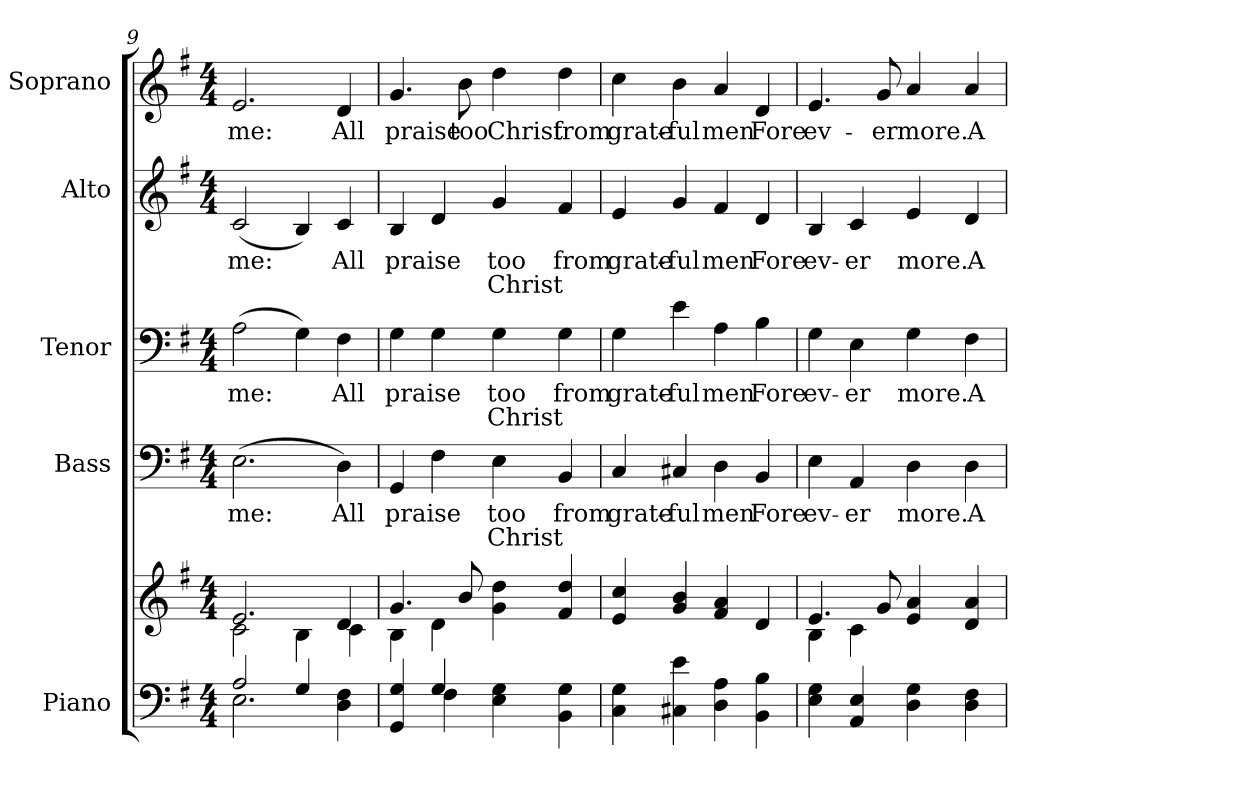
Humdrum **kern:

**kern	**kern	**kern	**text	**text	**kern	**text	**text	**kern	**text	**text	**kern	**text
*part5	*part5	*part4	*part4	*part4	*part3	*part3	*part3	*part2	*part2	*part2	*part1	*part1
*staff6	*staff5	*staff4	*staff4	*staff4	*staff3	*staff3	*staff3	*staff2	*staff2	*staff2	*staff1	*staff1
*I"Piano	*	*I"Bass	*	*	*I"Tenor	*	*	*I"Alto	*	*	*I"Soprano	*
*I'Pno.	*	*I'B.	*	*	*I'T.	*	*	*I'A.	*	*	*I'S.	*
!!LO:PB:g=z
*clefF4	*clefG2	*clefF4	*	*	*clefF4	*	*	*clefG2	*	*	*clefG2	*
*k[f#]	*k[f#]	*k[f#]	*	*	*k[f#]	*	*	*k[f#]	*	*	*k[f#]	*
*G:	*G:	*G:	*	*	*G:	*	*	*G:	*	*	*G:	*
*M4/4	*M4/4	*M4/4	*	*	*M4/4	*	*	*M4/4	*	*	*M4/4	*
=9	=9	=9	=9	=9	=9	=9	=9	=9	=9	=9	=9	=9
*^	*^	*	*	*	*	*	*	*	*	*	*	*
!	!	!	!	!	!LO:LY:b:color=#000000	!	!	!	!	!	!	!	!	!
!	!	!	!	!	!	!	!	!LO:LY:b:color=#000000	!	!	!	!	!	!
!	!	!	!	!	!	!	!	!	!	!	!LO:LY:b:color=#000000	!	!	!
!	!	!	!	!	!	!	!	!	!	!	!	!	!	!LO:LY:b:color=#000000
2Ai/	2.Ei\	2.ei/	2ci\	(2.Ei\	me:	.	(2Ai\	me:	.	(2ci/	me:	.	2.ei/	me:
4Gi/	.	.	4Bi\	.	.	.	4Gi\)	.	.	4Bi/)	.	.	.	.
!	!	!	!	!	!LO:LY:b:color=#000000	!	!	!	!	!	!	!	!	!
!	!	!	!	!	!	!	!	!LO:LY:b:color=#000000	!	!	!	!	!	!
!	!	!	!	!	!	!	!	!	!	!	!LO:LY:b:color=#000000	!	!	!
!	!	!	!	!	!	!	!	!	!	!	!	!	!	!LO:LY:b:color=#000000
4Di\ 4F#i	4ryy	4di/	4ci\	4Di\)	All	.	4F#i\	All	.	4ci/	All	.	4di/	All
!!LO:PB:g=z
=10	=10	=10	=10	=10	=10	=10	=10	=10	=10	=10	=10	=10	=10	=10
!	!	!	!	!	!LO:LY:b:color=#000000	!	!	!	!	!	!	!	!	!
!	!	!	!	!	!	!	!	!LO:LY:b:color=#000000	!	!	!	!	!	!
!	!	!	!	!	!	!	!	!	!	!	!LO:LY:b:color=#000000	!	!	!
!	!	!	!	!	!	!	!	!	!	!	!	!	!	!LO:LY:b:color=#000000
4GGi/ 4Gi	4ryy	4.gi/	4Bi\	4GGi/	praise	.	4Gi\	praise	.	4Bi/	praise	.	4.gi/	praise
4Gi/	4F#i\	.	4di\	4F#i\	.	.	4Gi\	.	.	4di/	.	.	.	.
!	!	!	!	!	!	!	!	!	!	!	!	!	!	!LO:LY:b:color=#000000
.	.	8bi/	.	.	.	.	.	.	.	.	.	.	8bi\	too
!	!	!	!	!	!LO:LY:b:color=#000000	!LO:LY:b:color=#000000	!	!	!	!	!	!	!	!
!	!	!	!	!	!	!	!	!LO:LY:b:color=#000000	!LO:LY:b:color=#000000	!	!	!	!	!
!	!	!	!	!	!	!	!	!	!	!	!LO:LY:b:color=#000000	!LO:LY:b:color=#000000	!	!
!	!	!	!	!	!	!	!	!	!	!	!	!	!	!LO:LY:b:color=#000000
4Ei\ 4Gi	2ryy	4gi\ 4ddi	2ryy	4Ei\	too	Christ	4Gi\	too	Christ	4gi/	too	Christ	4ddi\	Christ
!	!	!	!	!	!LO:LY:b:color=#000000	!	!	!	!	!	!	!	!	!
!	!	!	!	!	!	!	!	!LO:LY:b:color=#000000	!	!	!	!	!	!
!	!	!	!	!	!	!	!	!	!	!	!LO:LY:b:color=#000000	!	!	!
!	!	!	!	!	!	!	!	!	!	!	!	!	!	!LO:LY:b:color=#000000
4BBi\ 4Gi	.	4f#i/ 4ddi	.	4BBi/	from	.	4Gi\	from	.	4f#i/	from	.	4ddi\	from
*v	*v	*	*	*	*	*	*	*	*	*	*	*	*	*
*	*v	*v	*	*	*	*	*	*	*	*	*	*	*
=11	=11	=11	=11	=11	=11	=11	=11	=11	=11	=11	=11	=11
!	!	!	!LO:LY:b:color=#000000	!	!	!	!	!	!	!	!	!
!	!	!	!	!	!	!LO:LY:b:color=#000000	!	!	!	!	!	!
!	!	!	!	!	!	!	!	!	!LO:LY:b:color=#000000	!	!	!
!	!	!	!	!	!	!	!	!	!	!	!	!LO:LY:b:color=#000000
4Ci\ 4Gi	4ei/ 4cci	4Ci/	grate-	.	4Gi\	grate-	.	4ei/	grate-	.	4cci\	grate-
!	!	!	!LO:LY:b:color=#000000	!	!	!	!	!	!	!	!	!
!	!	!	!	!	!	!LO:LY:b:color=#000000	!	!	!	!	!	!
!	!	!	!	!	!	!	!	!	!LO:LY:b:color=#000000	!	!	!
!	!	!	!	!	!	!	!	!	!	!	!	!LO:LY:b:color=#000000
4C#Xi\ 4ei	4gi/ 4bi	4C#Xi/	-ful	.	4ei\	-ful	.	4gi/	-ful	.	4bi\	-ful
!	!	!	!LO:LY:b:color=#000000	!	!	!	!	!	!	!	!	!
!	!	!	!	!	!	!LO:LY:b:color=#000000	!	!	!	!	!	!
!	!	!	!	!	!	!	!	!	!LO:LY:b:color=#000000	!	!	!
!	!	!	!	!	!	!	!	!	!	!	!	!LO:LY:b:color=#000000
4Di\ 4Ai	4f#i/ 4ai	4Di\	men	.	4Ai\	men	.	4f#i/	men	.	4ai/	men
!	!	!	!LO:LY:b:color=#000000	!	!	!	!	!	!	!	!	!
!	!	!	!	!	!	!LO:LY:b:color=#000000	!	!	!	!	!	!
!	!	!	!	!	!	!	!	!	!LO:LY:b:color=#000000	!	!	!
!	!	!	!	!	!	!	!	!	!	!	!	!LO:LY:b:color=#000000
4BBi\ 4Bi	4di/	4BBi/	Fore	.	4Bi\	Fore	.	4di/	Fore	.	4di/	Fore
=12	=12	=12	=12	=12	=12	=12	=12	=12	=12	=12	=12	=12
*	*^	*	*	*	*	*	*	*	*	*	*	*
!	!	!	!	!LO:LY:b:color=#000000	!	!	!	!	!	!	!	!	!
!	!	!	!	!	!	!	!LO:LY:b:color=#000000	!	!	!	!	!	!
!	!	!	!	!	!	!	!	!	!	!LO:LY:b:color=#000000	!	!	!
!	!	!	!	!	!	!	!	!	!	!	!	!	!LO:LY:b:color=#000000
4Ei\ 4Gi	4.ei/	4Bi\	4Ei\	ev-	.	4Gi\	ev-	.	4Bi/	ev-	.	4.ei/	ev-
!	!	!	!	!LO:LY:b:color=#000000	!	!	!	!	!	!	!	!	!
!	!	!	!	!	!	!	!LO:LY:b:color=#000000	!	!	!	!	!	!
!	!	!	!	!	!	!	!	!	!	!LO:LY:b:color=#000000	!	!	!
4AAi/ 4Ei	.	4ci\	4AAi/	-er	.	4Ei\	-er	.	4ci/	-er	.	.	.
!	!	!	!	!	!	!	!	!	!	!	!	!	!LO:LY:b:color=#000000
.	8gi/	.	.	.	.	.	.	.	.	.	.	8gi/	-er
!	!	!	!	!LO:LY:b:color=#000000	!	!	!	!	!	!	!	!	!
!	!	!	!	!	!	!	!LO:LY:b:color=#000000	!	!	!	!	!	!
!	!	!	!	!	!	!	!	!	!	!LO:LY:b:color=#000000	!	!	!
!	!	!	!	!	!	!	!	!	!	!	!	!	!LO:LY:b:color=#000000
4Di\ 4Gi	4ei/ 4ai	2ryy	4Di\	more.	.	4Gi\	more.	.	4ei/	more.	.	4ai/	more.
!	!	!	!	!LO:LY:b:color=#000000	!	!	!	!	!	!	!	!	!
!	!	!	!	!	!	!	!LO:LY:b:color=#000000	!	!	!	!	!	!
!	!	!	!	!	!	!	!	!	!	!LO:LY:b:color=#000000	!	!	!
!	!	!	!	!	!	!	!	!	!	!	!	!	!LO:LY:b:color=#000000
4Di\ 4F#i	4di/ 4ai	.	4Di\	A-	.	4F#i\	A-	.	4di/	A-	.	4ai/	A-
*	*v	*v	*	*	*	*	*	*	*	*	*	*	*
=	=	=	=	=	=	=	=	=	=	=	=	=
*-	*-	*-	*-	*-	*-	*-	*-	*-	*-	*-	*-	*-
